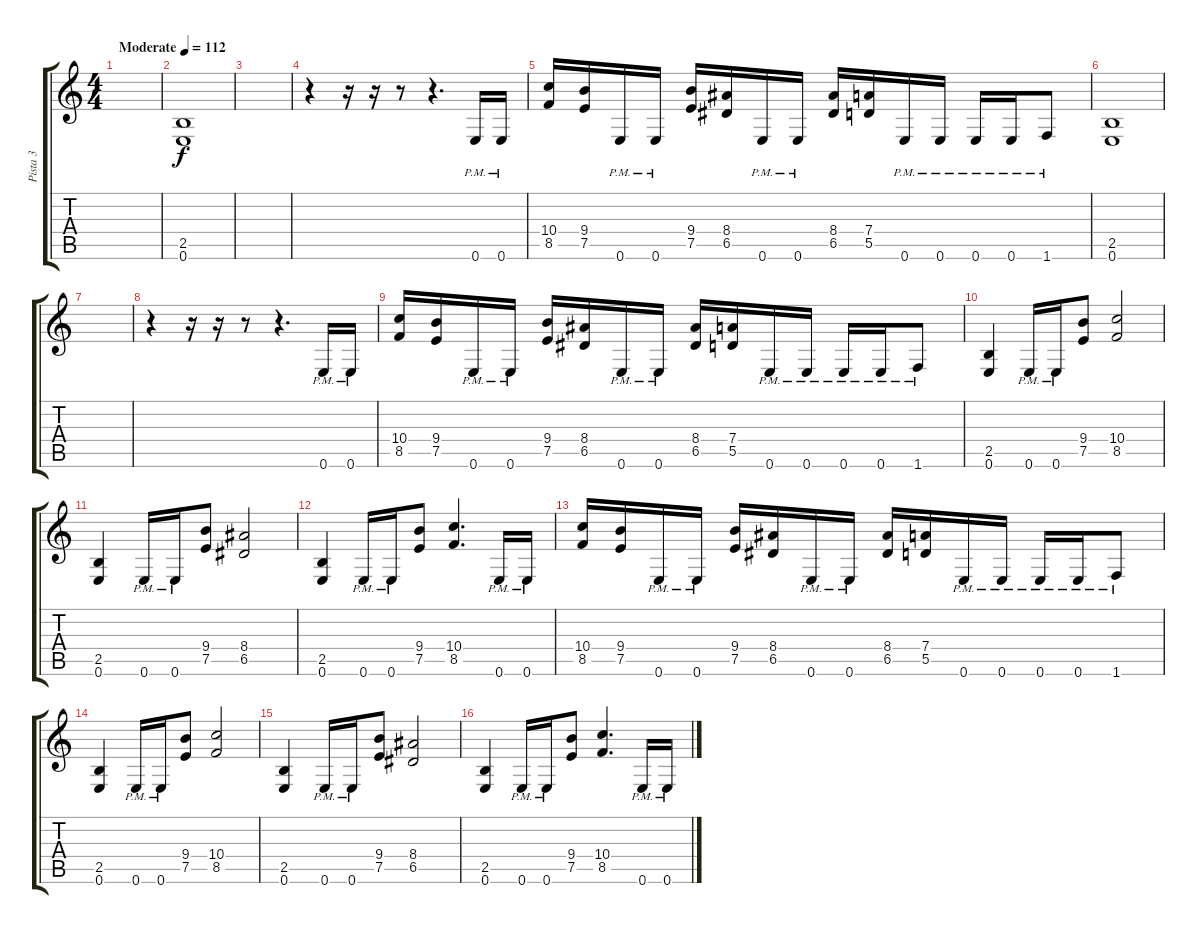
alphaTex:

\track ("Pista 3" "Pista 3") {instrument distortionguitar}
\staff {score tabs}
\tuning (E4 B3 G3 D3 A2 E2) {hide}
\ts (4 4)
\tempo (112 "Moderate")
\clef g2
\ks c
|
(2.5 0.6).1 |
|
r.4 r.16 r.16 r.8 r.4{d} 0.6{pm}.16 0.6{pm}.16 |
(10.4 8.5).16 (9.4 7.5).16 0.6{pm}.16 0.6{pm}.16 (9.4 7.5).16 (8.4 6.5).16 0.6{pm}.16 0.6{pm}.16 (8.4 6.5).16 (7.4 5.5).16 0.6{pm}.16 0.6{pm}.16 0.6{pm}.16 0.6{pm}.16 1.6{pm}.8 |
(2.5 0.6).1 |
|
r.4 r.16 r.16 r.8 r.4{d} 0.6{pm}.16 0.6{pm}.16 |
(10.4 8.5).16 (9.4 7.5).16 0.6{pm}.16 0.6{pm}.16 (9.4 7.5).16 (8.4 6.5).16 0.6{pm}.16 0.6{pm}.16 (8.4 6.5).16 (7.4 5.5).16 0.6{pm}.16 0.6{pm}.16 0.6{pm}.16 0.6{pm}.16 1.6{pm}.8 |
(2.5 0.6).4 0.6{pm}.16 0.6{pm}.16 (9.4 7.5).8 (10.4 8.5).2 |
(2.5 0.6).4 0.6{pm}.16 0.6{pm}.16 (9.4 7.5).8 (8.4 6.5).2 |
(2.5 0.6).4 0.6{pm}.16 0.6{pm}.16 (9.4 7.5).8 (10.4 8.5).4{d} 0.6{pm}.16 0.6{pm}.16 |
(10.4 8.5).16 (9.4 7.5).16 0.6{pm}.16 0.6{pm}.16 (9.4 7.5).16 (8.4 6.5).16 0.6{pm}.16 0.6{pm}.16 (8.4 6.5).16 (7.4 5.5).16 0.6{pm}.16 0.6{pm}.16 0.6{pm}.16 0.6{pm}.16 1.6{pm}.8 |
(2.5 0.6).4 0.6{pm}.16 0.6{pm}.16 (9.4 7.5).8 (10.4 8.5).2 |
(2.5 0.6).4 0.6{pm}.16 0.6{pm}.16 (9.4 7.5).8 (8.4 6.5).2 |
(2.5 0.6).4 0.6{pm}.16 0.6{pm}.16 (9.4 7.5).8 (10.4 8.5).4{d} 0.6{pm}.16 0.6{pm}.16
